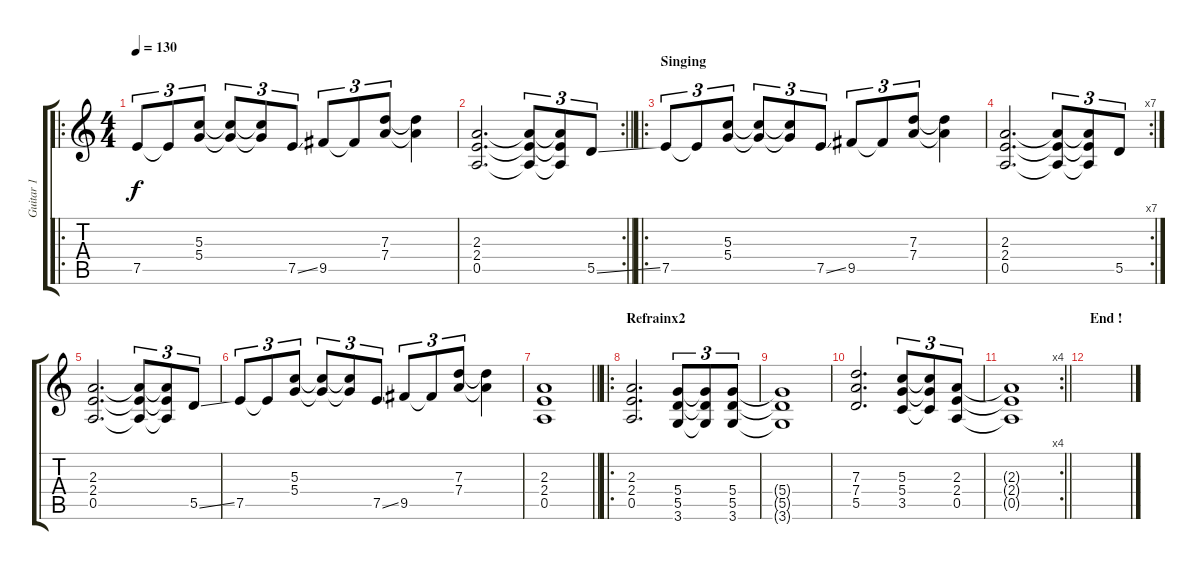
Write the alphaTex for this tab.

\track ("Guitar 1" "Guitar 1") {instrument distortionguitar}
\staff {score tabs}
\tuning (E4 B3 G3 D3 A2 E2) {hide}
\ro
\ts (4 4)
\tempo 130
\clef g2
\ks c
7.5.8{tu (3 2) dy f} 7.5{t}.8{tu (3 2)} (5.3 5.4).8{tu (3 2)} (5.3{t} 5.4{t}).8{tu (3 2)} (5.3{t} 5.4{t}).8{tu (3 2)} 7.5{ss}.8{tu (3 2)} 9.5.8{tu (3 2)} 9.5{t}.8{tu (3 2)} (7.3 7.4).8{tu (3 2)} (7.3{t} 7.4{t}).4 |
\rc 2
\barLineRight lightlight
(2.3 2.4 0.5).2{d} (2.3{t} 2.4{t} 0.5{t}).8{tu (3 2)} (2.3{t} 2.4{t} 0.5{t}).8{tu (3 2)} 5.5{ss}.8{tu (3 2)} |
\ro
\section ("" "Singing")
7.5.8{tu (3 2)} 7.5{t}.8{tu (3 2)} (5.3 5.4).8{tu (3 2)} (5.3{t} 5.4{t}).8{tu (3 2)} (5.3{t} 5.4{t}).8{tu (3 2)} 7.5{ss}.8{tu (3 2)} 9.5.8{tu (3 2)} 9.5{t}.8{tu (3 2)} (7.3 7.4).8{tu (3 2)} (7.3{t} 7.4{t}).4 |
\rc 7
(2.3 2.4 0.5).2{d} (2.3{t} 2.4{t} 0.5{t}).8{tu (3 2)} (2.3{t} 2.4{t} 0.5{t}).8{tu (3 2)} 5.5.8{tu (3 2)} |
(2.3 2.4 0.5).2{d} (2.3{t} 2.4{t} 0.5{t}).8{tu (3 2)} (2.3{t} 2.4{t} 0.5{t}).8{tu (3 2)} 5.5{ss}.8{tu (3 2)} |
7.5.8{tu (3 2)} 7.5{t}.8{tu (3 2)} (5.3 5.4).8{tu (3 2)} (5.3{t} 5.4{t}).8{tu (3 2)} (5.3{t} 5.4{t}).8{tu (3 2)} 7.5{ss}.8{tu (3 2)} 9.5.8{tu (3 2)} 9.5{t}.8{tu (3 2)} (7.3 7.4).8{tu (3 2)} (7.3{t} 7.4{t}).4 |
\barLineRight lightlight
(2.3 2.4 0.5).1 |
\ro
\section ("" "Refrainx2")
(2.3 2.4 0.5).2{d} (5.4 5.5 3.6).8{tu (3 2)} (5.4{t} 5.5{t} 3.6{t}).8{tu (3 2)} (5.4 5.5 3.6).8{tu (3 2)} |
(5.4{t} 5.5{t} 3.6{t}).1 |
(7.3 7.4 5.5).2{d} (5.3 5.4 3.5).8{tu (3 2)} (5.3{t} 5.4{t} 3.5{t}).8{tu (3 2)} (2.3 2.4 0.5).8{tu (3 2)} |
\rc 4
\barLineRight lightlight
(2.3{t} 2.4{t} 0.5{t}).1 |
\section ("" "End !")
